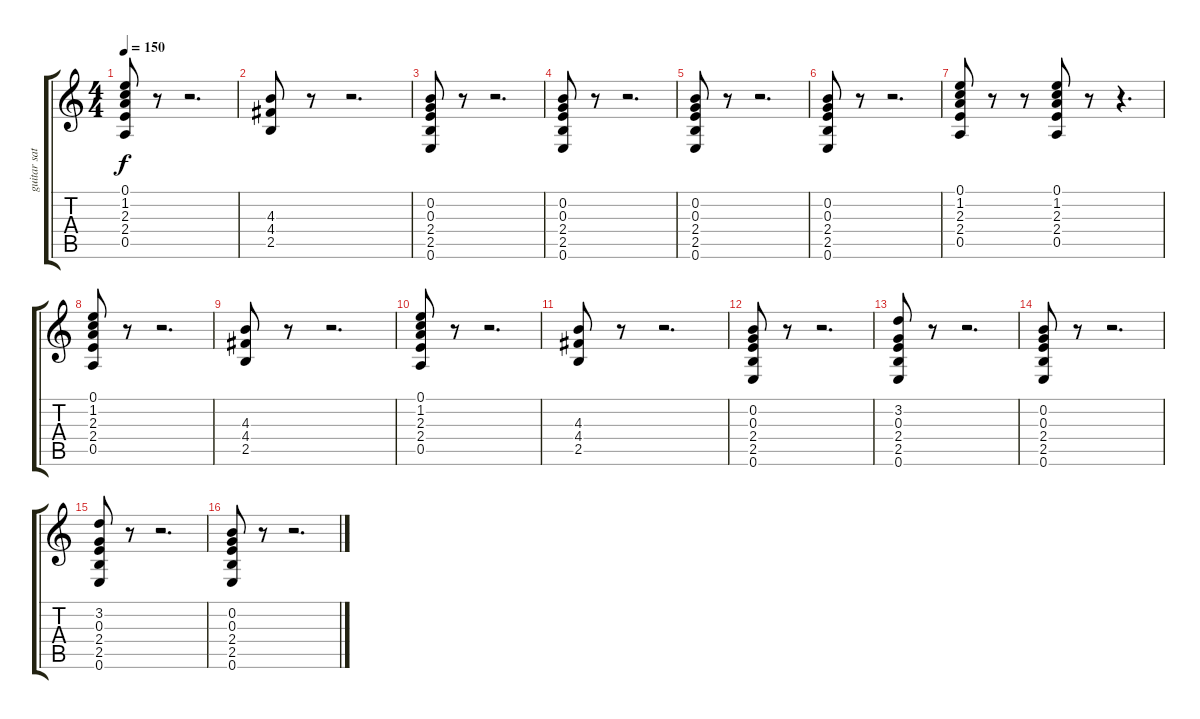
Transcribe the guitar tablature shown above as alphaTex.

\track ("guitar saturer" "guitar sat") {instrument overdrivenguitar}
\staff {score tabs}
\tuning (E4 B3 G3 D3 A2 E2) {hide}
\ts (4 4)
\tempo 150
\clef g2
\ks c
(0.1 1.2 2.3 2.4 0.5).8{dy f} r.8 r.2{d} |
(4.3 4.4 2.5).8 r.8 r.2{d} |
(0.2 0.3 2.4 2.5 0.6).8 r.8 r.2{d} |
(0.2 0.3 2.4 2.5 0.6).8 r.8 r.2{d} |
(0.2 0.3 2.4 2.5 0.6).8 r.8 r.2{d} |
(0.2 0.3 2.4 2.5 0.6).8 r.8 r.2{d} |
(0.1 1.2 2.3 2.4 0.5).8 r.8 r.8 (0.1 1.2 2.3 2.4 0.5).8 r.8 r.4{d} |
(0.1 1.2 2.3 2.4 0.5).8 r.8 r.2{d} |
(4.3 4.4 2.5).8 r.8 r.2{d} |
(0.1 1.2 2.3 2.4 0.5).8 r.8 r.2{d} |
(4.3 4.4 2.5).8 r.8 r.2{d} |
(0.2 0.3 2.4 2.5 0.6).8 r.8 r.2{d} |
(3.2 0.3 2.4 2.5 0.6).8 r.8 r.2{d} |
(0.2 0.3 2.4 2.5 0.6).8 r.8 r.2{d} |
(3.2 0.3 2.4 2.5 0.6).8 r.8 r.2{d} |
(0.2 0.3 2.4 2.5 0.6).8 r.8 r.2{d}
